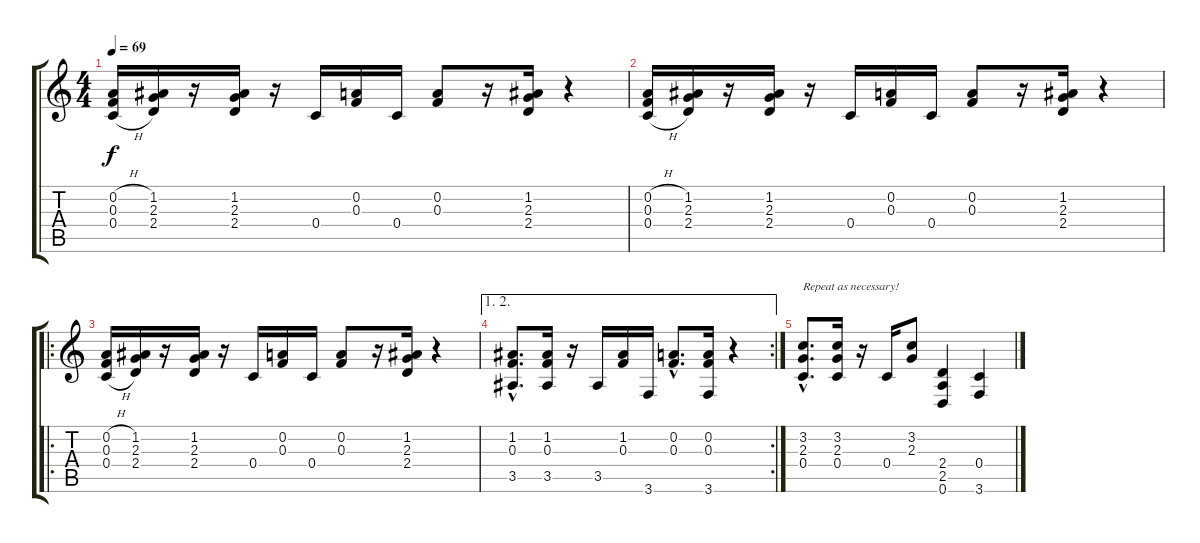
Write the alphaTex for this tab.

\track "" {instrument acousticguitarnylon}
\staff {score tabs}
\tuning (D4 A3 F3 C3 G2 D2) {hide}
\ts (4 4)
\tempo 69
\clef g2
\ks c
(0.2{h} 0.3{h} 0.4{h}).16{dy f instrument acousticguitarnylon} (1.2 2.3 2.4).16 r.16 (1.2 2.3 2.4).16 r.16 0.4.16 (0.2 0.3).16 0.4.16 (0.2 0.3).8 r.16 (1.2 2.3 2.4).16 r.4 |
(0.2{h} 0.3{h} 0.4{h}).16 (1.2 2.3 2.4).16 r.16 (1.2 2.3 2.4).16 r.16 0.4.16 (0.2 0.3).16 0.4.16 (0.2 0.3).8 r.16 (1.2 2.3 2.4).16 r.4 |
\ro
(0.2{h} 0.3{h} 0.4{h}).16 (1.2 2.3 2.4).16 r.16 (1.2 2.3 2.4).16 r.16 0.4.16 (0.2 0.3).16 0.4.16 (0.2 0.3).8 r.16 (1.2 2.3 2.4).16 r.4 |
\ae (1 2)
\rc 2
(1.2{hac} 0.3{hac} 3.5{hac}).8{d} (1.2 0.3 3.5).16 r.16 3.5.16 (1.2 0.3).16 3.6.16 (0.2{hac} 0.3{hac}).8{d} (0.2 0.3 3.6).16 r.4 |
(3.2{hac} 2.3{hac} 0.4{hac}).8{d txt "Repeat as necessary!"} (3.2 2.3 0.4).16 r.16 0.4.16 (3.2 2.3).8 (2.4 2.5 0.6).4 (0.4 3.6).4
